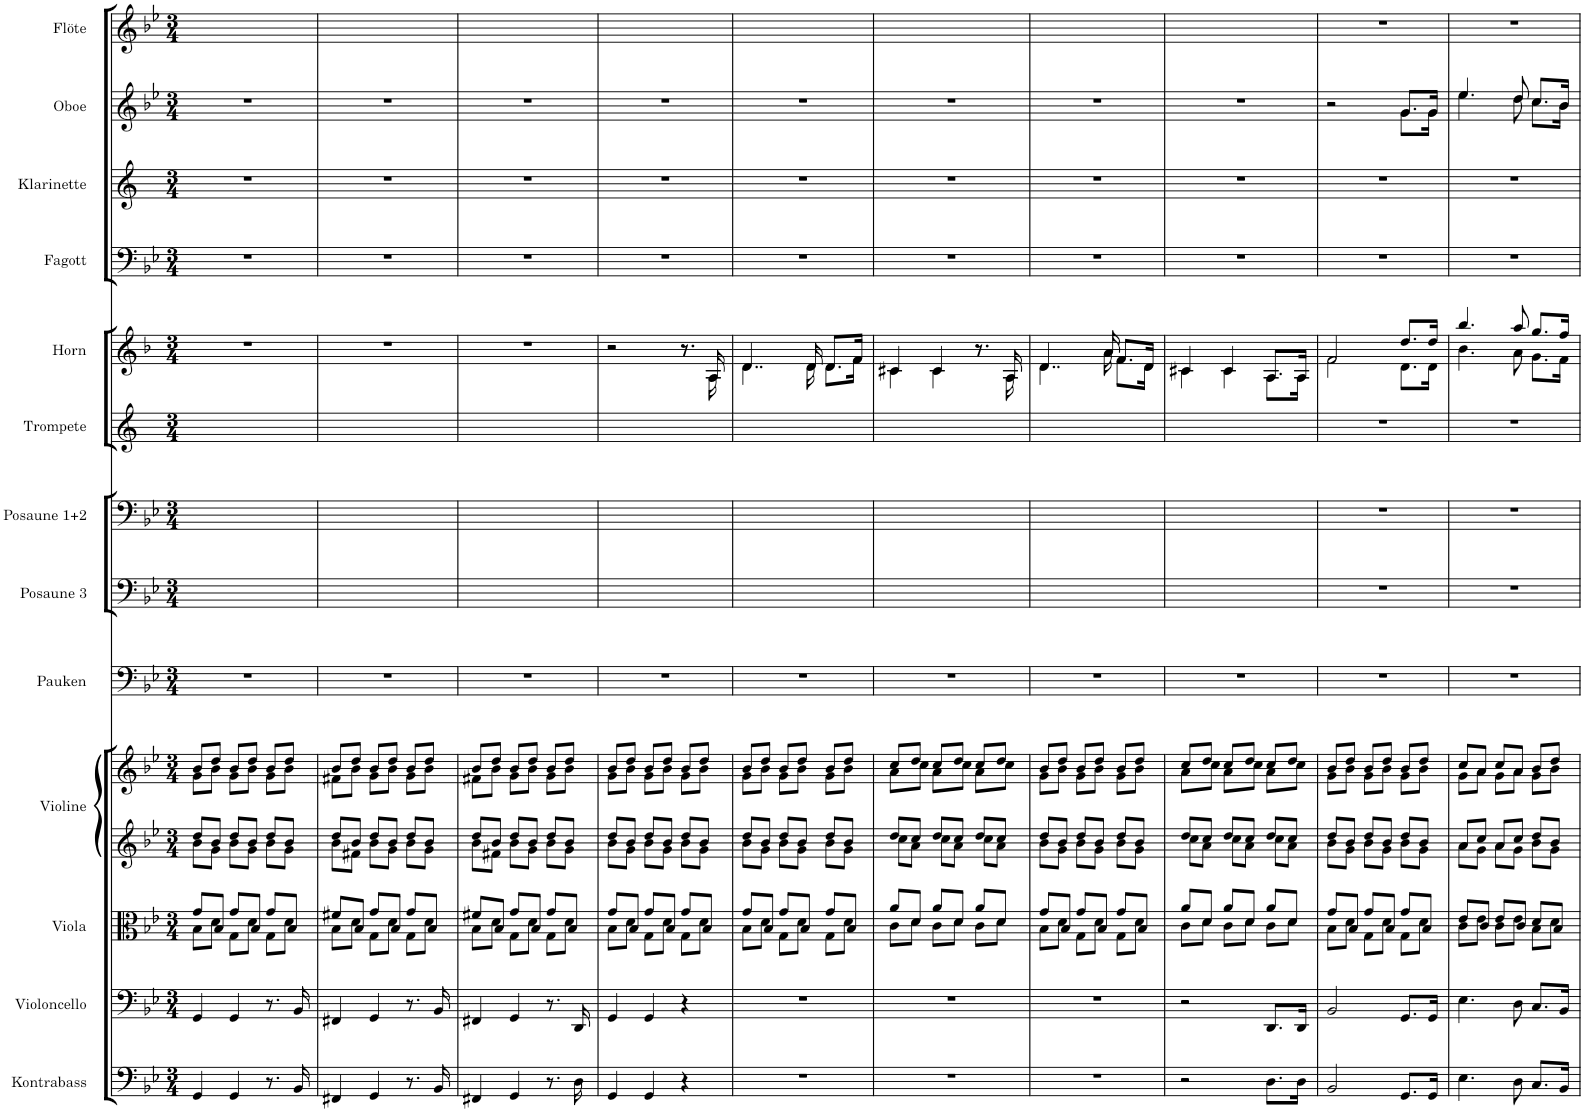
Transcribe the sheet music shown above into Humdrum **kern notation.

**kern	**kern	**kern	**kern	**kern	**kern	**kern	**kern	**kern	**kern	**kern	**kern	**kern	**kern
*part13	*part12	*part11	*part10	*part10	*part9	*part8	*part7	*part6	*part5	*part4	*part3	*part2	*part1
*staff14	*staff13	*staff12	*staff11	*staff10	*staff9	*staff8	*staff7	*staff6	*staff5	*staff4	*staff3	*staff2	*staff1
*I"Kontrabass	*I"Violoncello	*I"Viola	*I"Violine	*	*I"Pauken	*I"Posaune 3	*I"Posaune 1+2	*I"Trompete	*I"Horn	*I"Fagott	*I"Klarinette	*I"Oboe	*I"Flöte
*I'Kb.	*I'Vc.	*I'Va.	*I'Vl.	*	*I'Pk.	*I'Psn. 3	*I'Psn. 1/2	*I'Tpt.	*I'Hn.	*I'Fgt.	*I'Kl.	*I'Ob.	*I'Fl.
*clefF4	*clefF4	*clefC3	*clefG2	*clefG2	*clefF4	*clefF4	*clefF4	*clefG2	*clefG2	*clefF4	*clefG2	*clefG2	*clefG2
*Trd7c12	*	*	*	*	*	*	*	*Trd1c2	*Trd4c7	*	*Trd1c2	*	*
*k[b-e-]	*k[b-e-]	*k[b-e-]	*k[b-e-]	*k[b-e-]	*k[b-e-]	*k[b-e-]	*k[b-e-]	*k[]	*k[b-]	*k[b-e-]	*k[]	*k[b-e-]	*k[b-e-]
*M3/4	*M3/4	*M3/4	*M3/4	*M3/4	*M3/4	*M3/4	*M3/4	*M3/4	*M3/4	*M3/4	*M3/4	*M3/4	*M3/4
=1	=1	=1	=1	=1	=1	=1	=1	=1	=1	=1	=1	=1	=1
*	*	*^	*^	*^	*	*	*	*	*^	*	*	*	*
4GG/	4GG/	8g/L	8B-\L	8dd/L	8b-\L	8b-/L	8g\L	2.r	2.ryy	2.ryy	2.ryy	2.r	2.r	2.r	2.r	2.r	2.ryy
.	.	8B-/J	8d\J	8b-/J	8g\J	8dd/J	8b-\J	.	.	.	.	.	.	.	.	.	.
4GG/	4GG/	8g/L	8G\L	8dd/L	8b-\L	8b-/L	8g\L	.	.	.	.	.	.	.	.	.	.
.	.	8B-/J	8d\J	8b-/J	8g\J	8dd/J	8b-\J	.	.	.	.	.	.	.	.	.	.
8.r	8.r	8g/L	8G\L	8dd/L	8b-\L	8b-/L	8g\L	.	.	.	.	.	.	.	.	.	.
.	.	8B-/J	8d\J	8b-/J	8g\J	8dd/J	8b-\J	.	.	.	.	.	.	.	.	.	.
16BB-/	16BB-/	.	.	.	.	.	.	.	.	.	.	.	.	.	.	.	.
=2	=2	=2	=2	=2	=2	=2	=2	=2	=2	=2	=2	=2	=2	=2	=2	=2	=2
4FF#X/	4FF#X/	8f#X/L	8B-\L	8dd/L	8b-\L	8b-/L	8f#X\L	2.r	2.ryy	2.ryy	2.ryy	2.r	2.r	2.r	2.r	2.r	2.ryy
.	.	8B-/J	8d\J	8b-/J	8f#X\J	8dd/J	8b-\J	.	.	.	.	.	.	.	.	.	.
4GG/	4GG/	8g/L	8G\L	8dd/L	8b-\L	8b-/L	8g\L	.	.	.	.	.	.	.	.	.	.
.	.	8B-/J	8d\J	8b-/J	8g\J	8dd/J	8b-\J	.	.	.	.	.	.	.	.	.	.
8.r	8.r	8g/L	8G\L	8dd/L	8b-\L	8b-/L	8g\L	.	.	.	.	.	.	.	.	.	.
.	.	8B-/J	8d\J	8b-/J	8g\J	8dd/J	8b-\J	.	.	.	.	.	.	.	.	.	.
16BB-/	16BB-/	.	.	.	.	.	.	.	.	.	.	.	.	.	.	.	.
=3	=3	=3	=3	=3	=3	=3	=3	=3	=3	=3	=3	=3	=3	=3	=3	=3	=3
4FF#X/	4FF#X/	8f#X/L	8B-\L	8dd/L	8b-\L	8b-/L	8f#X\L	2.r	2.ryy	2.ryy	2.ryy	2.r	2.r	2.r	2.r	2.r	2.ryy
.	.	8B-/J	8d\J	8b-/J	8f#X\J	8dd/J	8b-\J	.	.	.	.	.	.	.	.	.	.
4GG/	4GG/	8g/L	8G\L	8dd/L	8b-\L	8b-/L	8g\L	.	.	.	.	.	.	.	.	.	.
.	.	8B-/J	8d\J	8b-/J	8g\J	8dd/J	8b-\J	.	.	.	.	.	.	.	.	.	.
8.r	8.r	8g/L	8G\L	8dd/L	8b-\L	8b-/L	8g\L	.	.	.	.	.	.	.	.	.	.
.	.	8B-/J	8d\J	8b-/J	8g\J	8dd/J	8b-\J	.	.	.	.	.	.	.	.	.	.
16D\	16DD/	.	.	.	.	.	.	.	.	.	.	.	.	.	.	.	.
=4	=4	=4	=4	=4	=4	=4	=4	=4	=4	=4	=4	=4	=4	=4	=4	=4	=4
4GG/	4GG/	8g/L	8B-\L	8dd/L	8b-\L	8b-/L	8g\L	2.r	2.ryy	2.ryy	2.ryy	2r	2r	2.r	2.r	2.r	2.ryy
.	.	8B-/J	8d\J	8b-/J	8g\J	8dd/J	8b-\J	.	.	.	.	.	.	.	.	.	.
4GG/	4GG/	8g/L	8G\L	8dd/L	8b-\L	8b-/L	8g\L	.	.	.	.	.	.	.	.	.	.
.	.	8B-/J	8d\J	8b-/J	8g\J	8dd/J	8b-\J	.	.	.	.	.	.	.	.	.	.
4r	4r	8g/L	8G\L	8dd/L	8b-\L	8b-/L	8g\L	.	.	.	.	8.r	8.r	.	.	.	.
.	.	8B-/J	8d\J	8b-/J	8g\J	8dd/J	8b-\J	.	.	.	.	.	.	.	.	.	.
.	.	.	.	.	.	.	.	.	.	.	.	16A/	16A\	.	.	.	.
=5	=5	=5	=5	=5	=5	=5	=5	=5	=5	=5	=5	=5	=5	=5	=5	=5	=5
2.r	2.r	8g/L	8B-\L	8dd/L	8b-\L	8b-/L	8g\L	2.r	2.ryy	2.ryy	2.ryy	4..d/	4..d\	2.r	2.r	2.r	2.ryy
.	.	8B-/J	8d\J	8b-/J	8g\J	8dd/J	8b-\J	.	.	.	.	.	.	.	.	.	.
.	.	8g/L	8G\L	8dd/L	8b-\L	8b-/L	8g\L	.	.	.	.	.	.	.	.	.	.
.	.	8B-/J	8d\J	8b-/J	8g\J	8dd/J	8b-\J	.	.	.	.	.	.	.	.	.	.
.	.	.	.	.	.	.	.	.	.	.	.	16d/	16d\	.	.	.	.
.	.	8g/L	8G\L	8dd/L	8b-\L	8b-/L	8g\L	.	.	.	.	8.d/L	8.d\L	.	.	.	.
.	.	8B-/J	8d\J	8b-/J	8g\J	8dd/J	8b-\J	.	.	.	.	.	.	.	.	.	.
.	.	.	.	.	.	.	.	.	.	.	.	16f/Jk	16f\Jk	.	.	.	.
=6	=6	=6	=6	=6	=6	=6	=6	=6	=6	=6	=6	=6	=6	=6	=6	=6	=6
2.r	2.r	8a/L	8c\L	8dd/L	8cc\L	8cc/L	8a\L	2.r	2.ryy	2.ryy	2.ryy	4c#X/	4c#\	2.r	2.r	2.r	2.ryy
.	.	8d/J	8d\J	8cc/J	8a\J	8dd/J	8cc\J	.	.	.	.	.	.	.	.	.	.
.	.	8a/L	8c\L	8dd/L	8cc\L	8cc/L	8a\L	.	.	.	.	4c#/	4c#\	.	.	.	.
.	.	8d/J	8d\J	8cc/J	8a\J	8dd/J	8cc\J	.	.	.	.	.	.	.	.	.	.
.	.	8a/L	8c\L	8dd/L	8cc\L	8cc/L	8a\L	.	.	.	.	8.r	8.r	.	.	.	.
.	.	8d/J	8d\J	8cc/J	8a\J	8dd/J	8cc\J	.	.	.	.	.	.	.	.	.	.
.	.	.	.	.	.	.	.	.	.	.	.	16A/	16A\	.	.	.	.
=7	=7	=7	=7	=7	=7	=7	=7	=7	=7	=7	=7	=7	=7	=7	=7	=7	=7
2.r	2.r	8g/L	8B-\L	8dd/L	8b-\L	8b-/L	8g\L	2.r	2.ryy	2.ryy	2.ryy	4..d/	4..d\	2.r	2.r	2.r	2.ryy
.	.	8B-/J	8d\J	8b-/J	8g\J	8dd/J	8b-\J	.	.	.	.	.	.	.	.	.	.
.	.	8g/L	8G\L	8dd/L	8b-\L	8b-/L	8g\L	.	.	.	.	.	.	.	.	.	.
.	.	8B-/J	8d\J	8b-/J	8g\J	8dd/J	8b-\J	.	.	.	.	.	.	.	.	.	.
.	.	.	.	.	.	.	.	.	.	.	.	16a/	16a\	.	.	.	.
.	.	8g/L	8G\L	8dd/L	8b-\L	8b-/L	8g\L	.	.	.	.	8.f/L	8.f\L	.	.	.	.
.	.	8B-/J	8d\J	8b-/J	8g\J	8dd/J	8b-\J	.	.	.	.	.	.	.	.	.	.
.	.	.	.	.	.	.	.	.	.	.	.	16d/Jk	16d\Jk	.	.	.	.
=8	=8	=8	=8	=8	=8	=8	=8	=8	=8	=8	=8	=8	=8	=8	=8	=8	=8
2r	2r	8a/L	8c\L	8dd/L	8cc\L	8cc/L	8a\L	2.r	2.ryy	2.ryy	2.ryy	4c#X/	4c#\	2.r	2.r	2.r	2.ryy
.	.	8d/J	8d\J	8cc/J	8a\J	8dd/J	8cc\J	.	.	.	.	.	.	.	.	.	.
.	.	8a/L	8c\L	8dd/L	8cc\L	8cc/L	8a\L	.	.	.	.	4c#/	4c#\	.	.	.	.
.	.	8d/J	8d\J	8cc/J	8a\J	8dd/J	8cc\J	.	.	.	.	.	.	.	.	.	.
8.D\L	8.DD/L	8a/L	8c\L	8dd/L	8cc\L	8cc/L	8a\L	.	.	.	.	8.A/L	8.A\L	.	.	.	.
.	.	8d/J	8d\J	8cc/J	8a\J	8dd/J	8cc\J	.	.	.	.	.	.	.	.	.	.
16D\Jk	16DD/Jk	.	.	.	.	.	.	.	.	.	.	16A/Jk	16A\Jk	.	.	.	.
=9	=9	=9	=9	=9	=9	=9	=9	=9	=9	=9	=9	=9	=9	=9	=9	=9	=9
*	*	*	*	*	*	*	*	*	*	*	*	*	*	*	*	*^	*
2BB-/	2BB-/	8g/L	8B-\L	8dd/L	8b-\L	8b-/L	8g\L	2.r	2.r	2.r	2.r	2f/	2f\	2.r	2.r	2r	2r	2.r
.	.	8B-/J	8d\J	8b-/J	8g\J	8dd/J	8b-\J	.	.	.	.	.	.	.	.	.	.	.
.	.	8g/L	8G\L	8dd/L	8b-\L	8b-/L	8g\L	.	.	.	.	.	.	.	.	.	.	.
.	.	8B-/J	8d\J	8b-/J	8g\J	8dd/J	8b-\J	.	.	.	.	.	.	.	.	.	.	.
8.GG/L	8.GG/L	8g/L	8G\L	8dd/L	8b-\L	8b-/L	8g\L	.	.	.	.	8.dd/L	8.d\L	.	.	8.g/L	8.g\L	.
.	.	8B-/J	8d\J	8b-/J	8g\J	8dd/J	8b-\J	.	.	.	.	.	.	.	.	.	.	.
16GG/Jk	16GG/Jk	.	.	.	.	.	.	.	.	.	.	16dd/Jk	16d\Jk	.	.	16g/Jk	16g\Jk	.
=10	=10	=10	=10	=10	=10	=10	=10	=10	=10	=10	=10	=10	=10	=10	=10	=10	=10	=10
4.E-\	4.E-\	8e-/L	8c\L	8a/L	8a\L	8cc/L	8g\L	2.r	2.r	2.r	2.r	4.bb-/	4.b-\	2.r	2.r	4.ee-/	4.ee-\	2.r
.	.	8c/J	8e-\J	8cc/J	8g\J	8a/J	8a\J	.	.	.	.	.	.	.	.	.	.	.
.	.	8e-/L	8c\L	8a/L	8a\L	8cc/L	8g\L	.	.	.	.	.	.	.	.	.	.	.
8D\	8D\	8c/J	8e-\J	8cc/J	8g\J	8a/J	8a\J	.	.	.	.	8aa/	8a\	.	.	8dd/	8dd\	.
8.C/L	8.C/L	8d/L	8B-\L	8dd/L	8b-\L	8b-/L	8g\L	.	.	.	.	8.gg/L	8.g\L	.	.	8.cc/L	8.cc\L	.
.	.	8B-/J	8d\J	8b-/J	8g\J	8dd/J	8b-\J	.	.	.	.	.	.	.	.	.	.	.
16BB-/Jk	16BB-/Jk	.	.	.	.	.	.	.	.	.	.	16ff/Jk	16f\Jk	.	.	16b-/Jk	16b-\Jk	.
*	*	*v	*v	*	*	*	*	*	*	*	*	*v	*v	*	*	*v	*v	*
*	*	*	*v	*v	*	*	*	*	*	*	*	*	*	*	*
*	*	*	*	*v	*v	*	*	*	*	*	*	*	*	*
=	=	=	=	=	=	=	=	=	=	=	=	=	=
*-	*-	*-	*-	*-	*-	*-	*-	*-	*-	*-	*-	*-	*-
